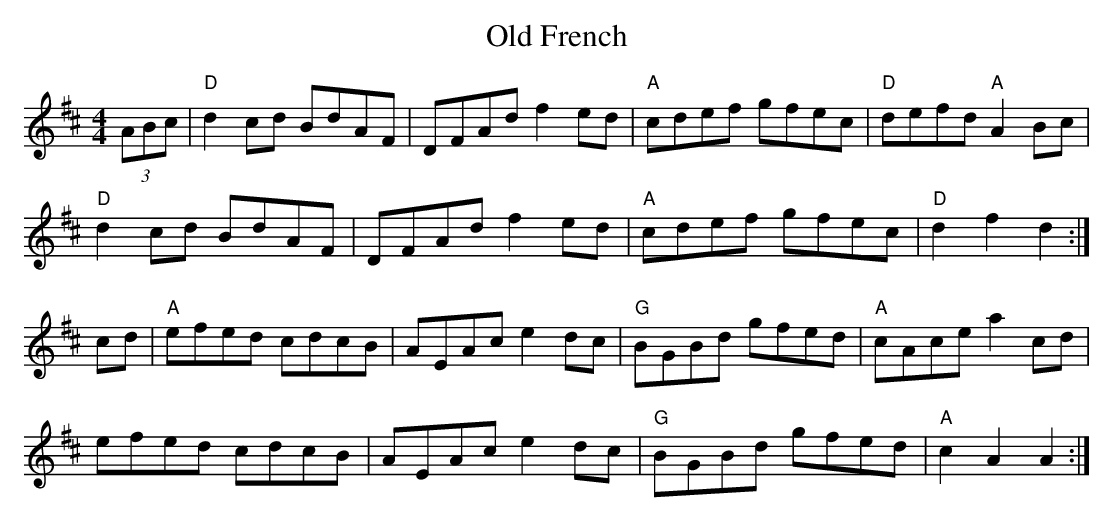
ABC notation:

X:1
T:Old French
L:1/8
M:4/4
K:D %second part Amix
(3ABc|"D"d2cd BdAF|DFAd f2ed|"A"cdef gfec|"D"defd "A"A2Bc|
"D"d2cd BdAF|DFAd f2ed|"A"cdef gfec|"D"d2f2 d2:|
cd|"A"efed cdcB|AEAc e2dc|"G"BGBd gfed|"A"cAce a2cd|
efed cdcB|AEAc e2dc|"G"BGBd gfed|"A"c2A2 A2:|
